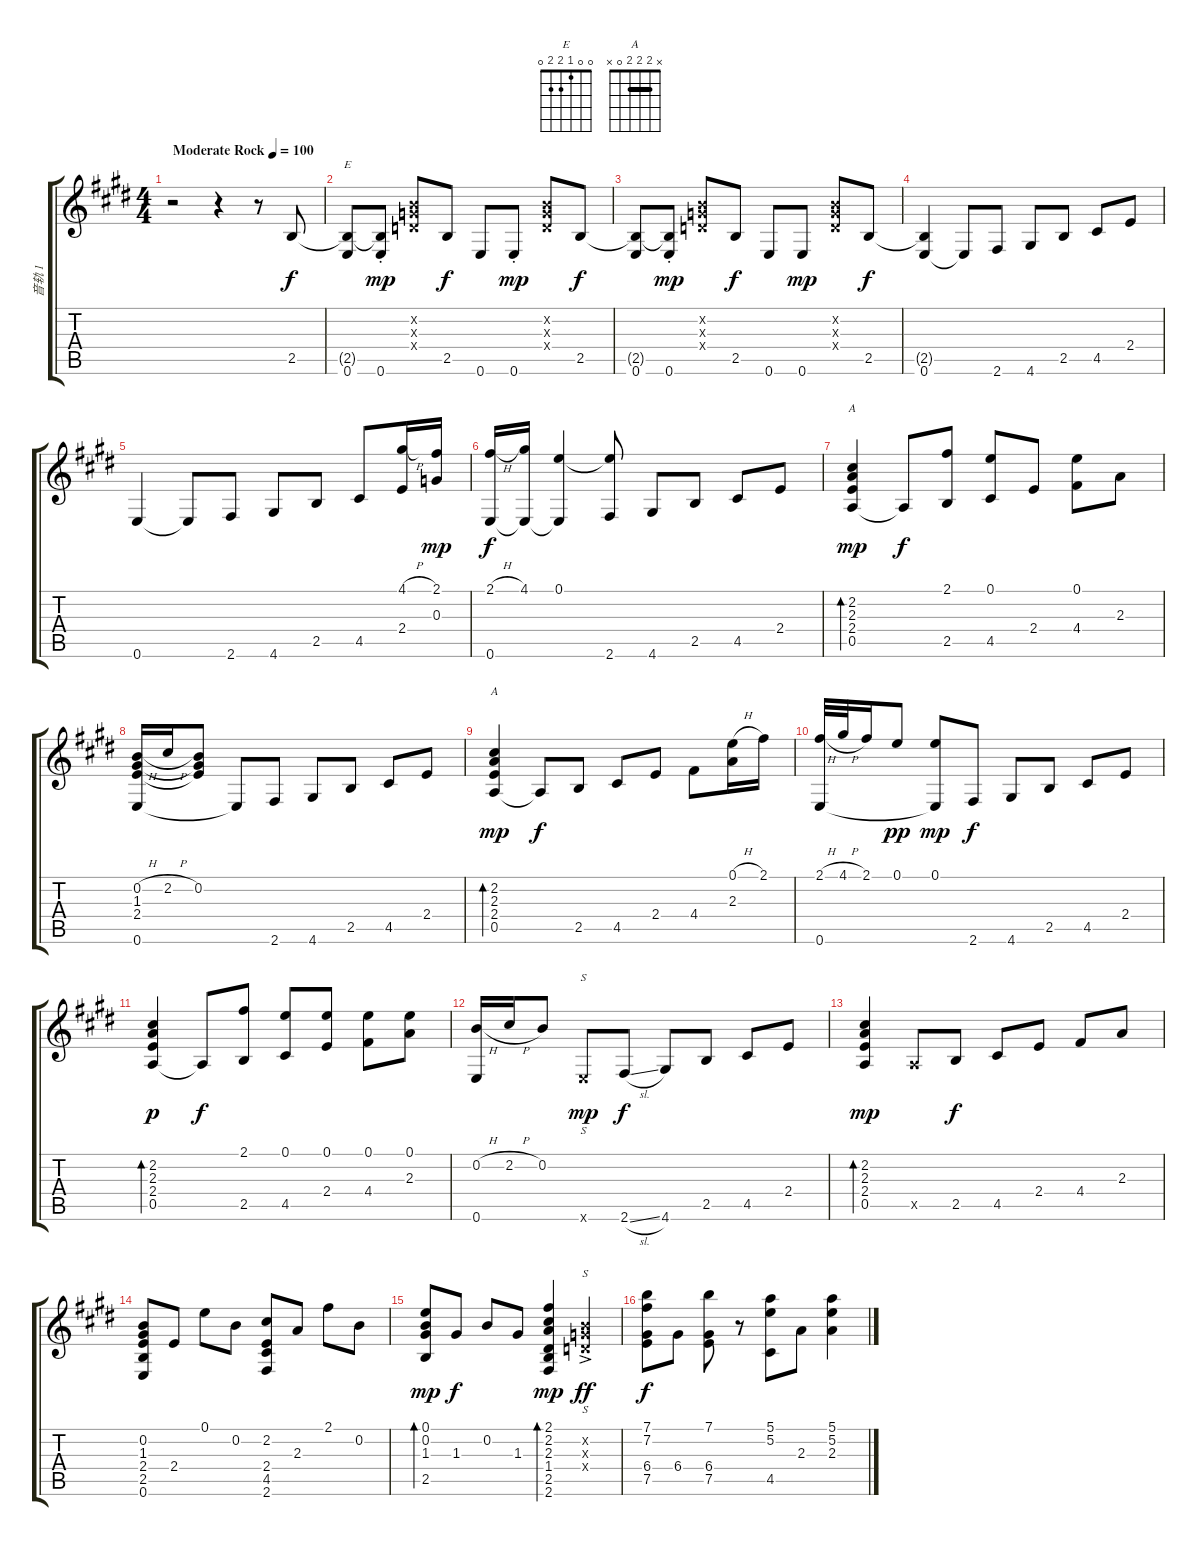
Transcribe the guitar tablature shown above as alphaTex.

\track ("音轨 1" "音轨 1") {instrument acousticguitarsteel}
\staff {score tabs}
\tuning (E4 B3 G3 D3 A2 E2) {hide}
\chord ("E" 0 0 1 2 2 0)
\chord ("A" 0 2 2 2 0 x)
\chord ("A" x 2 2 2 0 x) {barre 2}
\ts (4 4)
\tempo (100 "Moderate Rock")
\clef g2
\ks e
r.2{dy f instrument acousticguitarsteel} r.4 r.8 2.5.8 |
(2.5{t} 0.6).8{ch "E"} (2.5{t} 0.6{st}).8{dy mp} (0.2{x} 0.3{x} 0.4{x}).8 2.5.8{dy f} 0.6.8 0.6{st}.8{dy mp} (0.2{x} 0.3{x} 0.4{x}).8 2.5.8{dy f} |
(2.5{t} 0.6).8 (2.5{t} 0.6{st}).8{dy mp} (0.2{x} 0.3{x} 0.4{x}).8 2.5.8{dy f} 0.6.8 0.6.8{dy mp} (0.2{x} 0.3{x} 0.4{x}).8 2.5.8{dy f} |
(2.5{t} 0.6).4 0.6{t}.8 2.6.8 4.6.8 2.5.8 4.5.8 2.4.8 |
0.6.4 0.6{t}.8 2.6.8 4.6.8 2.5.8 4.5.8 (4.1{h} 2.4).16 (2.1 0.3).16{dy mp} |
(2.1{h} 0.6).16{dy f} (4.1 0.6{t}).16 (0.1 0.6{t}).4 (0.1{t} 2.6).8 4.6.8 2.5.8 4.5.8 2.4.8 |
(2.2 2.3 2.4 0.5).4{bd 240 ch "A" dy mp} 0.5{t}.8{dy f} (2.1 2.5).8 (0.1 4.5).8 2.4.8 (0.1 4.4).8 2.3.8 |
(0.2{h} 1.3 2.4 0.6).16 2.2{h}.16 (0.2 1.3{t} 2.4{t}).8 0.6{t}.8 2.6.8 4.6.8 2.5.8 4.5.8 2.4.8 |
(2.2 2.3 2.4 0.5).4{bd 480 ch "A" dy mp} 0.5{t}.8{dy f} 2.5.8 4.5.8 2.4.8 4.4.8 (0.1{h} 2.3).16 2.1.16 |
(2.1{h} 0.6).32 4.1{h}.32 2.1.16 0.1.8{dy pp} (0.1 0.6{t}).8{dy mp} 2.6.8{dy f} 4.6.8 2.5.8 4.5.8 2.4.8 |
(2.2 2.3 2.4 0.5).4{bd 120 dy p} 0.5{t}.8{dy f} (2.1 2.5).8 (0.1 4.5).8 (0.1 2.4).8 (0.1 4.4).8 (0.1 2.3).8 |
(0.2{h} 0.6).16 2.2{h}.16 0.2.8 0.6{x}.8{s dy mp} 2.6{sl}.8{dy f} 4.6.8 2.5.8 4.5.8 2.4.8 |
(2.2 2.3 2.4 0.5).4{bd 240 dy mp} 0.5{x}.8 2.5.8{dy f} 4.5.8 2.4.8 4.4.8 2.3.8 |
(0.2 1.3 2.4 2.5 0.6).8 2.4.8 0.1.8 0.2.8 (2.2 2.4 4.5 2.6).8 2.3.8 2.1.8 0.2.8 |
(0.1 0.2 1.3 2.5).8{bd 480 dy mp} 1.3.8{dy f} 0.2.8 1.3.8 (2.1 2.2 2.3 1.4 2.5 2.6).4{bd 120 dy mp} (0.2{ac x} 0.3{x} 0.4{x}).4{s dy ff} |
(7.1 7.2 6.4 7.5).8{dy f} 6.4.8 (7.1 6.4 7.5).8 r.8 (5.1 5.2 4.5).8 2.3.8 (5.1 5.2 2.3).4
